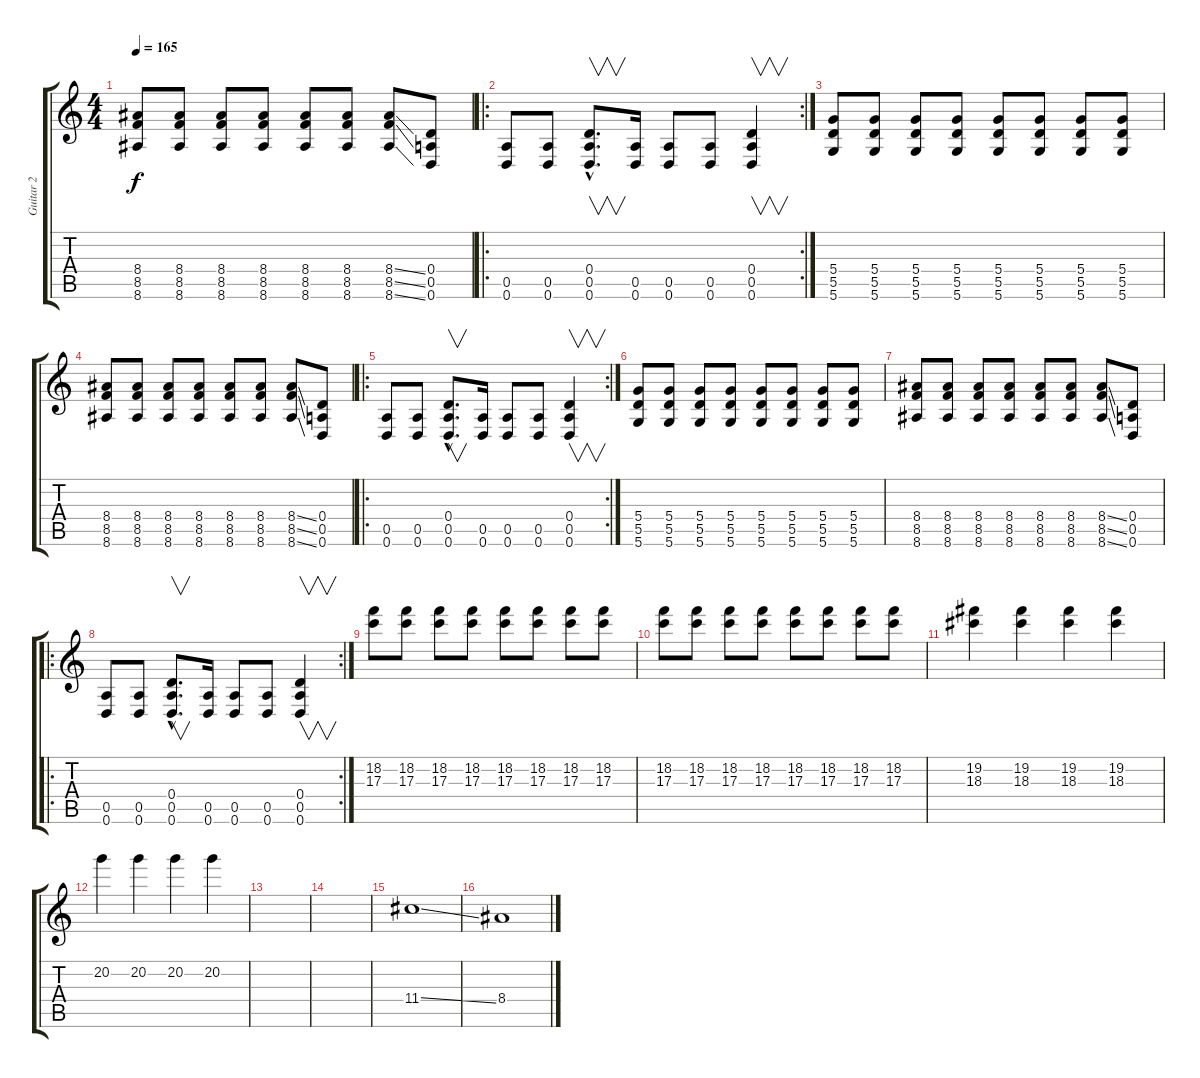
\track ("Guitar 2" "Guitar 2") {instrument distortionguitar}
\staff {score tabs}
\tuning (E4 B3 G3 D3 A2 D2) {hide}
\ts (4 4)
\tempo 165
\clef g2
\ks c
(8.4 8.5 8.6).8{dy f} (8.4 8.5 8.6).8 (8.4 8.5 8.6).8 (8.4 8.5 8.6).8 (8.4 8.5 8.6).8 (8.4 8.5 8.6).8 (8.4{ss} 8.5{ss} 8.6{ss}).8 (0.4 0.5 0.6).8 |
\ro
\rc 2
(0.5 0.6).8 (0.5 0.6).8 (0.4{hac} 0.5{hac} 0.6{hac}).8{v d} (0.5 0.6).16 (0.5 0.6).8 (0.5 0.6).8 (0.4 0.5 0.6).4{v} |
(5.4 5.5 5.6).8 (5.4 5.5 5.6).8 (5.4 5.5 5.6).8 (5.4 5.5 5.6).8 (5.4 5.5 5.6).8 (5.4 5.5 5.6).8 (5.4 5.5 5.6).8 (5.4 5.5 5.6).8 |
(8.4 8.5 8.6).8 (8.4 8.5 8.6).8 (8.4 8.5 8.6).8 (8.4 8.5 8.6).8 (8.4 8.5 8.6).8 (8.4 8.5 8.6).8 (8.4{ss} 8.5{ss} 8.6{ss}).8 (0.4 0.5 0.6).8 |
\ro
\rc 2
(0.5 0.6).8 (0.5 0.6).8 (0.4{hac} 0.5{hac} 0.6{hac}).8{v d} (0.5 0.6).16 (0.5 0.6).8 (0.5 0.6).8 (0.4 0.5 0.6).4{v} |
(5.4 5.5 5.6).8 (5.4 5.5 5.6).8 (5.4 5.5 5.6).8 (5.4 5.5 5.6).8 (5.4 5.5 5.6).8 (5.4 5.5 5.6).8 (5.4 5.5 5.6).8 (5.4 5.5 5.6).8 |
(8.4 8.5 8.6).8 (8.4 8.5 8.6).8 (8.4 8.5 8.6).8 (8.4 8.5 8.6).8 (8.4 8.5 8.6).8 (8.4 8.5 8.6).8 (8.4{ss} 8.5{ss} 8.6{ss}).8 (0.4 0.5 0.6).8 |
\ro
\rc 2
(0.5 0.6).8 (0.5 0.6).8 (0.4{hac} 0.5{hac} 0.6{hac}).8{v d} (0.5 0.6).16 (0.5 0.6).8 (0.5 0.6).8 (0.4 0.5 0.6).4{v} |
(18.2 17.3).8 (18.2 17.3).8 (18.2 17.3).8 (18.2 17.3).8 (18.2 17.3).8 (18.2 17.3).8 (18.2 17.3).8 (18.2 17.3).8 |
(18.2 17.3).8 (18.2 17.3).8 (18.2 17.3).8 (18.2 17.3).8 (18.2 17.3).8 (18.2 17.3).8 (18.2 17.3).8 (18.2 17.3).8 |
(19.2 18.3).4 (19.2 18.3).4 (19.2 18.3).4 (19.2 18.3).4 |
20.2.4 20.2.4 20.2.4 20.2.4 |
|
|
11.4{ss}.1 |
8.4.1
